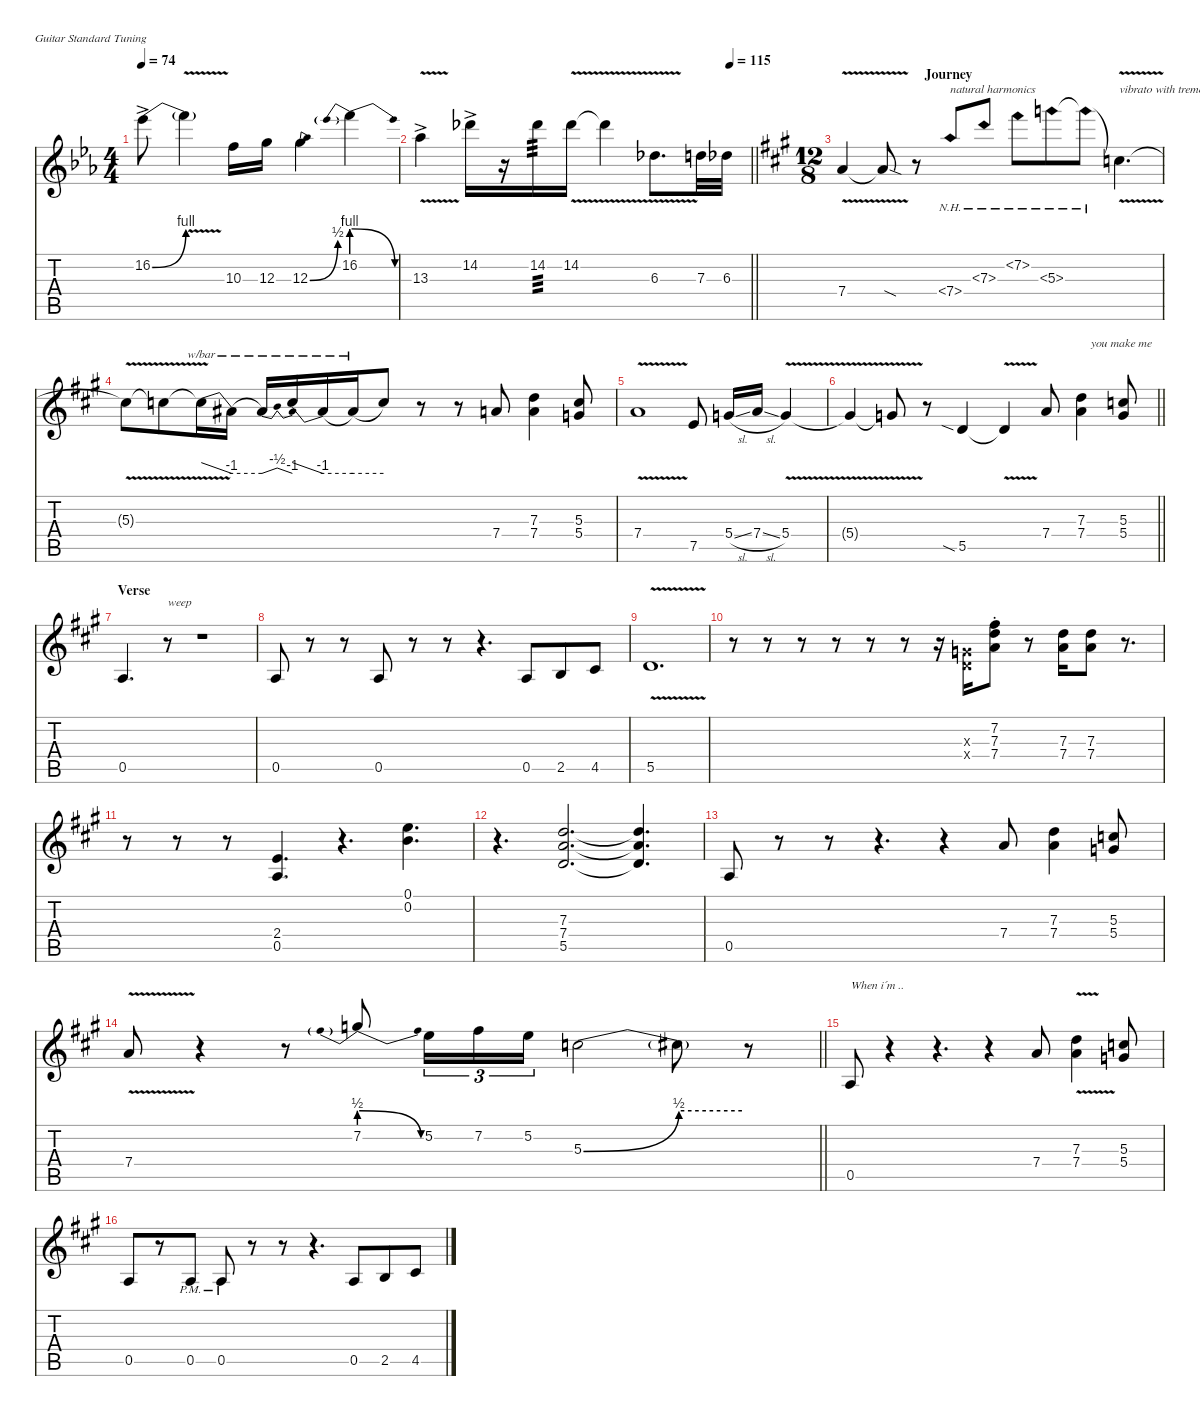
\defaultSystemsLayout 4
\hideDynamics
\bracketExtendMode nobrackets
\singleTrackTrackNamePolicy hidden
\multiTrackTrackNamePolicy hidden
\firstSystemTrackNameMode fullname
\otherSystemsTrackNameOrientation horizontal
\track ("GUITAR" "dist.guit.") {mute instrument distortionguitar}
\staff {score tabs}
\tuning (E4 B3 G3 D3 A2 E2)
\ts (4 4)
\tempo 74
\clef g2
\ks eb
16.2{be (bend 0 0 60 4) ac acc b}.8{dy f beam Down} 16.2{v t}.4{beam Down} 10.3{acc forcenatural}.16{dy ff beam Down} 12.3{acc forcenatural}.16{beam Down} 12.3{be (bend 0 0 15 2) acc forcenatural}.4{beam Down} 16.2{be (prebendrelease 0 4 30 0)}.4{beam Down} |
\tempo (115 0.9375)
\barLineRight lightlight
13.3{v ac acc b}.4{dy f beam Down} 14.2{ac acc b}.16{beam Down} r.16{beam Down} 14.2{acc b}.16{tp 3 dy ff beam Down} 14.2{v acc b}.16{beam Down} 14.2{v t acc b}.4{beam Down} 6.3{v acc b}.8{d beam Down} 7.3{acc forcenatural}.32{beam Down} 6.3{acc b}.32{beam Down} |
\ts (12 8)
\beaming (8 3 3 3 3)
\section ("" "                         Journey")
\ks a
7.4{v acc forcenatural}.4{beam Up} 7.4{v sod t acc forcenatural}.8{beam Up} r.8{beam Up} 7.4{nh acc forcenatural}.8{txt "natural harmonics" beam Down} 7.3{nh acc forcenatural}.8{beam Down} 7.2{nh acc #}.8{beam Down} 5.3{nh acc forcenatural}.8{beam Down} 5.3{nh t acc forcenatural}.8{beam Down} 5.3{v t acc forcenatural}.4{d txt "vibrato with tremolo bar" beam Down} |
5.3{v t acc forcenatural}.8{beam Down} 5.3{v t acc forcenatural}.8{beam Down} 5.3{t acc forcenatural}.16{tbe (dive default 0 0 60 -4) beam Down} 5.3{t acc forcenatural}.16{tbe (hold default 0 -4 60 -4) beam Down} 5.3{t acc forcenatural}.16{tbe (dip default 0 -4 30 -2 60 -4) beam Up} 5.3{t acc forcenatural}.16{tbe (dive default 0 0 60 -4) beam Up} 5.3{t acc forcenatural}.16{tbe (hold default 0 -4 60 -4) dy f beam Up} 5.3{t acc forcenatural}.16{tbe (hold default 0 -4 60 -4) beam Up} 5.3{t acc forcenatural}.8{beam Up} r.8{beam Up} r.8{beam Up} 7.4{acc forcenatural}.8{beam Up} (7.3{acc forcenatural} 7.4{acc forcenatural}).4{dy ff beam Down} (5.3{acc forcenatural} 5.4{acc forcenatural}).8{beam Up} |
7.4{v acc forcenatural}.1{beam Up} 7.5{acc forcenatural}.8{beam Up} 5.4{sl acc forcenatural}.16{beam Up} 7.4{sl acc forcenatural}.16{beam Up} 5.4{v acc forcenatural}.4{beam Up} |
\barLineRight lightlight
5.4{v t acc forcenatural}.4{beam Up} 5.4{v t acc forcenatural}.8{beam Up} r.8{beam Up} 5.5{sia acc forcenatural}.4{beam Up} 5.5{v t acc forcenatural}.4{beam Up} 7.4{acc forcenatural}.8{beam Up} (7.3{acc forcenatural} 7.4{acc forcenatural}).4{txt "   you make me" beam Down} (5.3{acc forcenatural} 5.4{acc forcenatural}).8{beam Up} |
\section ("" "Verse")
0.5{acc forcenatural}.4{d dy f beam Up} r.8{txt "weep" beam Up} r.1{beam Down} |
0.5{acc forcenatural}.8{beam Up} r.8{beam Up} r.8{beam Up} 0.5{acc forcenatural}.8{dy mf beam Up} r.8{beam Up} r.8{beam Up} r.4{d beam Up} 0.5{acc forcenatural}.8{dy f beam Up} 2.5{acc forcenatural}.8{beam Up} 4.5{acc #}.8{beam Up} |
5.5{v acc forcenatural}.1{d dy mf beam Up} |
r.8{beam Down} r.8{beam Down} r.8{beam Down} r.8{beam Down} r.8{beam Down} r.8{beam Down} r.16{beam Down} (0.3{x acc forcenatural} 0.4{x acc forcenatural}).16{dy f beam Up} (7.2{st acc #} 7.3{st acc forcenatural} 7.4{acc forcenatural}).8{dy mp beam Up} r.8{beam Up} (7.3{acc forcenatural} 7.4{acc forcenatural}).16{dy f beam Down} (7.3{acc forcenatural} 7.4{acc forcenatural}).8{beam Down} r.8{d beam Down} |
r.8{beam Down} r.8{beam Down} r.8{beam Down} (2.4{acc forcenatural} 0.5{acc forcenatural}).4{d beam Up} r.4{d beam Up} (0.1{acc forcenatural} 0.2{acc forcenatural}).4{d beam Down} |
r.4{d beam Down} (7.3{acc forcenatural} 7.4{acc forcenatural} 5.5{acc forcenatural}).2{d beam Up} (7.3{t acc forcenatural} 7.4{t acc forcenatural} 5.5{t acc forcenatural}).4{d beam Up} |
0.5{acc forcenatural}.8{beam Up} r.8{beam Up} r.8{beam Up} r.4{d beam Up} r.4{beam Up} 7.4{acc forcenatural}.8{beam Up} (7.3{acc forcenatural} 7.4{acc forcenatural}).4{beam Down} (5.3{acc forcenatural} 5.4{acc forcenatural}).8{beam Up} |
\barLineRight lightlight
7.4{v acc forcenatural}.8{beam Up} r.4{beam Up} r.8{beam Up} 7.2{be (prebendrelease 0 2 30 0)}.8{beam Down} 5.2{acc forcenatural}.16{tu (3 2) beam Down} 7.2{acc #}.16{tu (3 2) beam Down} 5.2{acc forcenatural}.16{tu (3 2) beam Down} 5.3{be (bend 0 0 60 2) acc forcenatural}.2{beam Down} 5.3{be (hold 0 2 60 2) t}.8{beam Down} r.8{beam Down} |
0.5{acc forcenatural}.8{txt "When i´m .." beam Up} r.4{beam Up} r.4{d beam Up} r.4{beam Up} 7.4{acc forcenatural}.8{beam Up} (7.3{v acc forcenatural} 7.4{v acc forcenatural}).4{dy ff beam Down} (5.3{acc forcenatural} 5.4{acc forcenatural}).8{beam Up} |
0.5{acc forcenatural}.8{dy f beam Up} r.8{beam Up} 0.5{pm acc forcenatural}.8{beam Up} 0.5{pm acc forcenatural}.8{dy mf beam Up} r.8{beam Up} r.8{beam Up} r.4{d beam Up} 0.5{acc forcenatural}.8{dy f beam Up} 2.5{acc forcenatural}.8{beam Up} 4.5{acc #}.8{beam Up}
